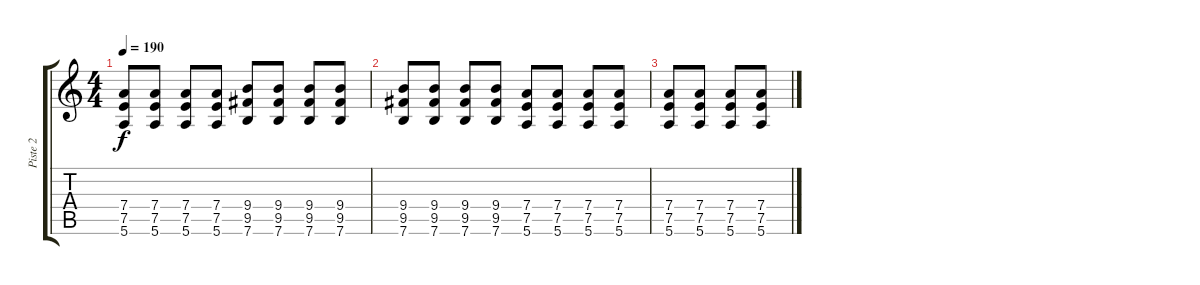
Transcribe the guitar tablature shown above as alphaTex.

\track ("Piste 2" "Piste 2") {instrument distortionguitar}
\staff {score tabs}
\tuning (E4 B3 G3 D3 A2 E2) {hide}
\ts (4 4)
\tempo 190
\clef g2
\ks c
(7.4 7.5 5.6).8{dy f} (7.4 7.5 5.6).8 (7.4 7.5 5.6).8 (7.4 7.5 5.6).8 (9.4 9.5 7.6).8 (9.4 9.5 7.6).8 (9.4 9.5 7.6).8 (9.4 9.5 7.6).8 |
(9.4 9.5 7.6).8 (9.4 9.5 7.6).8 (9.4 9.5 7.6).8 (9.4 9.5 7.6).8 (7.4 7.5 5.6).8 (7.4 7.5 5.6).8 (7.4 7.5 5.6).8 (7.4 7.5 5.6).8 |
(7.4 7.5 5.6).8 (7.4 7.5 5.6).8 (7.4 7.5 5.6).8 (7.4 7.5 5.6).8
